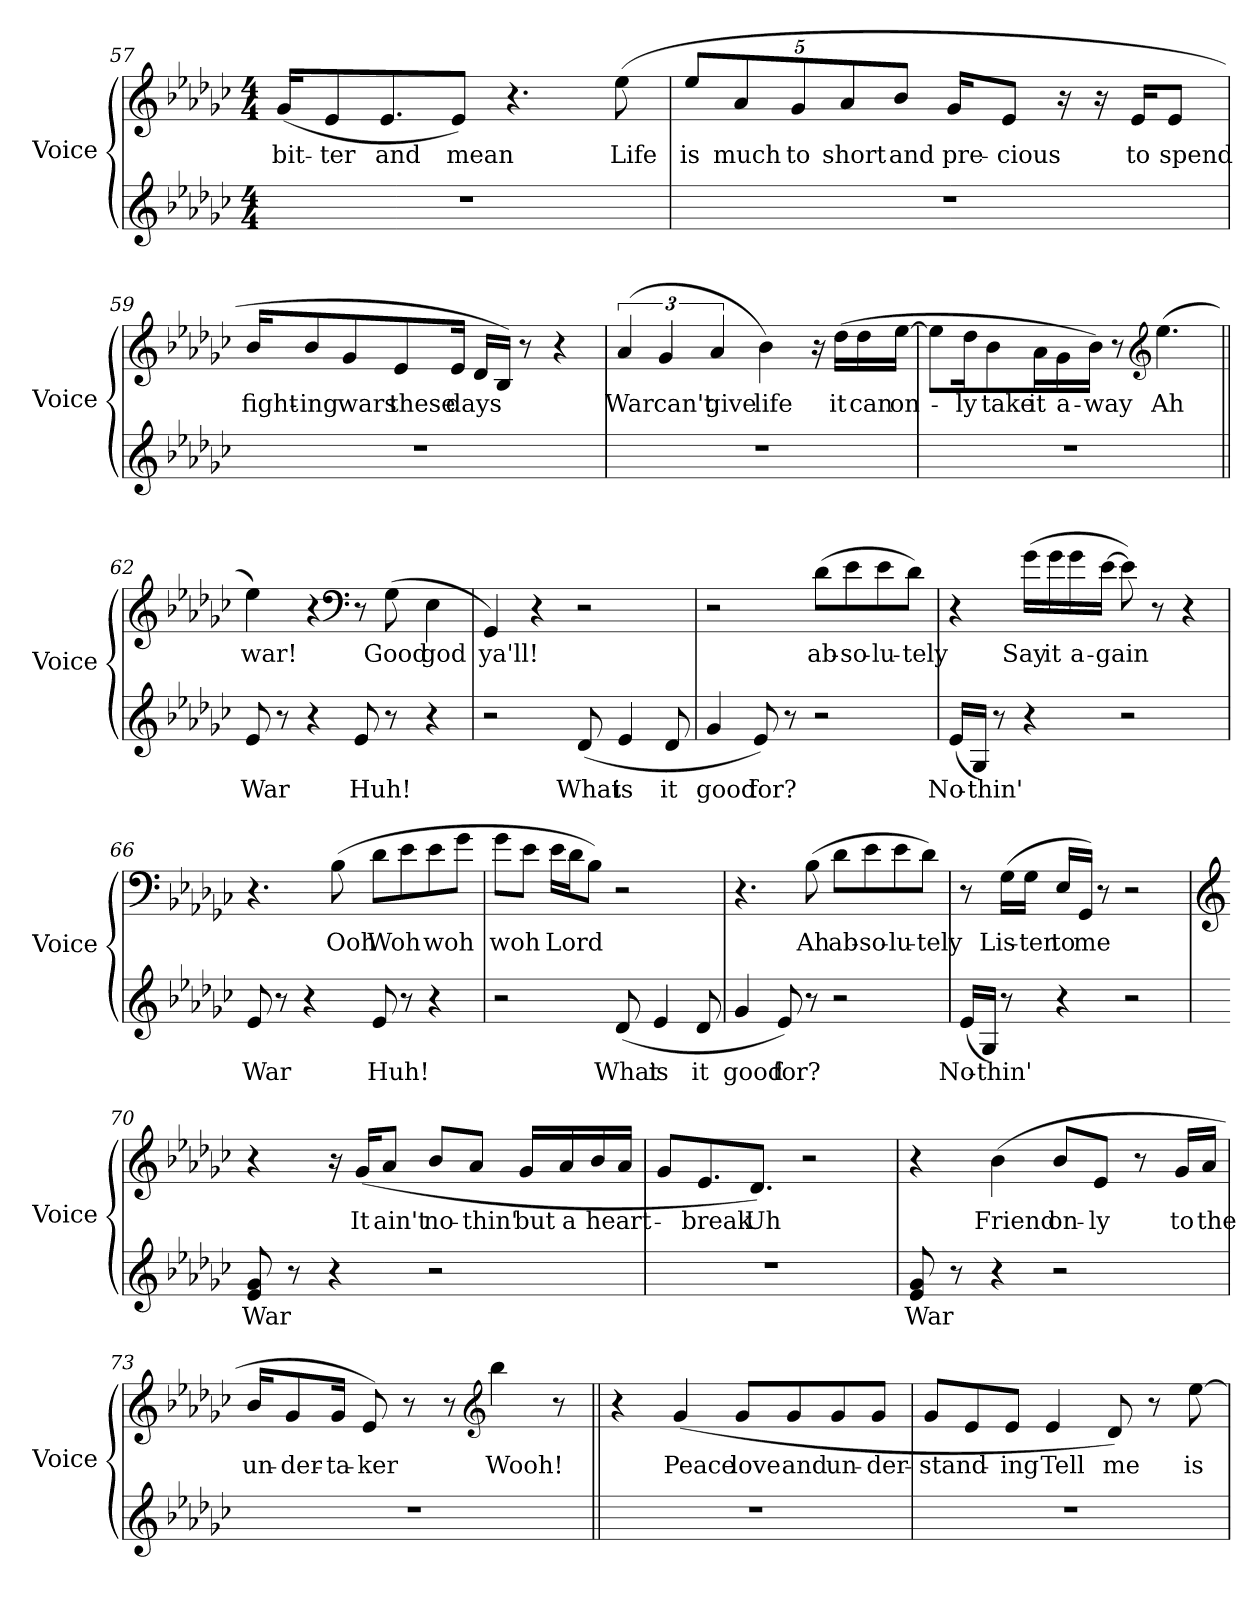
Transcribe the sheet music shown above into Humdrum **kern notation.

**kern	**text	**kern	**text
*part2	*part2	*part1	*part1
*staff2	*staff2	*staff1	*staff1
*I"Voice	*	*I"Voice	*
*I'Voice	*	*I'Voice	*
*clefG2	*	*clefG2	*
*k[b-e-a-d-g-c-]	*	*k[b-e-a-d-g-c-]	*
*e-:	*	*e-:	*
*M4/4	*	*M4/4	*
=57	=57	=57	=57
!	!	!	!LO:LY:b
1r	.	(<16g-/KL	bit-
!	!	!	!LO:LY:b
.	.	8e-/	-ter
!	!	!	!LO:LY:b
.	.	8.e-/	and
!	!	!	!LO:LY:b
.	.	8e-/J)	mean
.	.	4.r	.
!	!	!	!LO:LY:b
.	.	(>8ee-\	Life
!!LO:LB:g=z
=58	=58	=58	=58
*	*	*Xbrackettup	*
!	!	!	!LO:LY:b
1r	.	10ee-/L	is
!	!	!	!LO:LY:b
.	.	10a-/	much
!	!	!	!LO:LY:b
.	.	10g-/	to
!	!	!	!LO:LY:b
.	.	10a-/	short
!	!	!	!LO:LY:b
.	.	10b-/J	and
!	!	!	!LO:LY:b
.	.	16g-/KL	pre-
!	!	!	!LO:LY:b
.	.	8e-/J	-cious
.	.	16r	.
.	.	16r	.
!	!	!	!LO:LY:b
.	.	16e-/KL	to
!	!	!	!LO:LY:b
.	.	8e-/J	spend
!!LO:LB:g=z
=59	=59	=59	=59
!	!	!	!LO:LY:b
1r	.	16b-/KL	fight-
!	!	!	!LO:LY:b
.	.	8b-/	-ing
!	!	!	!LO:LY:b
.	.	8g-/	wars
!	!	!	!LO:LY:b
.	.	8e-/	these
!	!	!	!LO:LY:b
.	.	16e-/Jk	days
.	.	16d-/LL	.
.	.	16B-/JJ)	.
.	.	8r	.
.	.	4r	.
=60	=60	=60	=60
*	*	*brackettup	*
!	!	!	!LO:LY:b
1r	.	(>6a-/	War
!	!	!	!LO:LY:b
.	.	6g-/	can't
!	!	!	!LO:LY:b
.	.	6a-/	give
!	!	!	!LO:LY:b
.	.	4b-\)	life
.	.	16r	.
!	!	!	!LO:LY:b
.	.	(>16dd-\LL	it
!	!	!	!LO:LY:b
.	.	16dd-\	can
!	!	!	!LO:LY:b
.	.	[16ee-\JJ	on-
!!LO:LB:g=z
=61	=61	=61	=61
1r	.	8ee-\L]	.
!	!	!	!LO:LY:b
.	.	16dd-\K	-ly
!	!	!	!LO:LY:b
.	.	8b-\	take
!	!	!	!LO:LY:b
.	.	16a-\L	it
!	!	!	!LO:LY:b
.	.	16g-\	a-
!	!	!	!LO:LY:b
.	.	16b-\JJ)	-way
.	.	8r	.
*	*	*clefG2	*
!	!	!	!LO:LY:b
.	.	(>4.ee-\	Ah
!!LO:PB:g=z
=62||	=62||	=62||	=62||
!	!LO:LY:b	!	!LO:LY:b
8e-/	War	4ee-\)	war!
8r	.	.	.
4r	.	4r	.
*	*	*clefF4	*
!	!LO:LY:b	!	!
8e-/	Huh!	8r	.
!	!	!	!LO:LY:b
8r	.	(>8G-\	Good
!	!	!	!LO:LY:b
4r	.	4E-\	god
=63	=63	=63	=63
!	!	!	!LO:LY:b
2r	.	4GG-/)	ya'll!
.	.	4r	.
!	!LO:LY:b	!	!
(<8d-/	What	2r	.
!	!LO:LY:b	!	!
4e-/	is	.	.
!	!LO:LY:b	!	!
8d-/	it	.	.
=64	=64	=64	=64
!	!LO:LY:b	!	!
4g-/	good	2r	.
!	!LO:LY:b	!	!
8e-/)	for?	.	.
8r	.	.	.
!	!	!	!LO:LY:b
2r	.	(>8d-\L	ab-
!	!	!	!LO:LY:b
.	.	8e-\	-so-
!	!	!	!LO:LY:b
.	.	8e-\	-lu-
!	!	!	!LO:LY:b
.	.	8d-\J)	-tely
!!LO:LB:g=z
=65	=65	=65	=65
!	!LO:LY:b	!	!
(<16e-/LL	No-	4r	.
!	!LO:LY:b	!	!
16G-/JJ)	-thin'	.	.
8r	.	.	.
!	!	!	!LO:LY:b
4r	.	(>16g-\LL	Say
!	!	!	!LO:LY:b
.	.	16g-\	it
!	!	!	!LO:LY:b
.	.	16g-\	a-
!	!	!	!LO:LY:b
.	.	[16e-\JJ	-gain
2r	.	8e-\])	.
.	.	8r	.
.	.	4r	.
!!LO:LB:g=z
=66	=66	=66	=66
!	!LO:LY:b	!	!
8e-/	War	4.r	.
8r	.	.	.
4r	.	.	.
!	!	!	!LO:LY:b
.	.	(>8B-\	Ooh
!	!LO:LY:b	!	!LO:LY:b
8e-/	Huh!	8d-\L	Woh
8r	.	8e-\	.
!	!	!	!LO:LY:b
4r	.	8e-\	woh
.	.	8g-\J	.
=67	=67	=67	=67
!	!	!	!LO:LY:b
2r	.	8g-\L	woh
.	.	8e-\J	.
!	!	!	!LO:LY:b
.	.	16e-\LL	Lord
.	.	16d-\J	.
.	.	8B-\J)	.
!	!LO:LY:b	!	!
(<8d-/	What	2r	.
!	!LO:LY:b	!	!
4e-/	is	.	.
!	!LO:LY:b	!	!
8d-/	it	.	.
=68	=68	=68	=68
!	!LO:LY:b	!	!
4g-/	good	4.r	.
!	!LO:LY:b	!	!
8e-/)	for?	.	.
!	!	!	!LO:LY:b
8r	.	(>8B-\	Ah
!	!	!	!LO:LY:b
2r	.	8d-\L	ab-
!	!	!	!LO:LY:b
.	.	8e-\	-so-
!	!	!	!LO:LY:b
.	.	8e-\	-lu-
!	!	!	!LO:LY:b
.	.	8d-\J)	-tely
!!LO:LB:g=z
=69	=69	=69	=69
!	!LO:LY:b	!	!
(<16e-/LL	No-	8r	.
!	!LO:LY:b	!	!
16G-/JJ)	-thin'	.	.
!	!	!	!LO:LY:b
8r	.	(>16G-\LL	Lis-
!	!	!	!LO:LY:b
.	.	16G-\JJ	-ten
!	!	!	!LO:LY:b
4r	.	16E-/LL	to
!	!	!	!LO:LY:b
.	.	16GG-/JJ)	me
.	.	8r	.
2r	.	2r	.
=70	=70	=70	=70
*	*	*clefG2	*
!	!LO:LY:b	!	!
8e-/ 8g-/	War	4r	.
8r	.	.	.
4r	.	16r	.
!	!	!	!LO:LY:b
.	.	(<16g-/KL	It
!	!	!	!LO:LY:b
.	.	8a-/J	ain't
!	!	!	!LO:LY:b
2r	.	8b-/L	no-
!	!	!	!LO:LY:b
.	.	8a-/J	-thin'
!	!	!	!LO:LY:b
.	.	16g-/LL	but
!	!	!	!LO:LY:b
.	.	16a-/	a
!	!	!	!LO:LY:b
.	.	16b-/	heart-
.	.	16a-/JJ	.
=71	=71	=71	=71
1r	.	8g-/L	.
!	!	!	!LO:LY:b
.	.	8.e-/	-break
!	!	!	!LO:LY:b
.	.	8.d-/J)	Uh
.	.	2r	.
!!LO:LB:g=z
=72	=72	=72	=72
!	!LO:LY:b	!	!
8e-/ 8g-/	War	4r	.
8r	.	.	.
!	!	!	!LO:LY:b
4r	.	(>4b-\	Friend
!	!	!	!LO:LY:b
2r	.	8b-/L	on-
!	!	!	!LO:LY:b
.	.	8e-/J	-ly
.	.	8r	.
!	!	!	!LO:LY:b
.	.	16g-/LL	to
!	!	!	!LO:LY:b
.	.	16a-/JJ	the
=73	=73	=73	=73
!	!	!	!LO:LY:b
1r	.	16b-/KL	un-
!	!	!	!LO:LY:b
.	.	8g-/	-der-
!	!	!	!LO:LY:b
.	.	16g-/Jk	-ta-
!	!	!	!LO:LY:b
.	.	8e-/)	-ker
.	.	8r	.
.	.	8r	.
*	*	*clefG2	*
!	!	!	!LO:LY:b
.	.	4bb-\	Wooh!
.	.	8r	.
=74||	=74||	=74||	=74||
1r	.	4r	.
!	!	!	!LO:LY:b
.	.	(>4g-/	Peace
!	!	!	!LO:LY:b
.	.	8g-/L	love
!	!	!	!LO:LY:b
.	.	8g-/	and
!	!	!	!LO:LY:b
.	.	8g-/	un-
!	!	!	!LO:LY:b
.	.	8g-/J	-der-
!!LO:PB:g=z
=75	=75	=75	=75
!	!	!	!LO:LY:b
1r	.	8g-/L	-stand-
.	.	8e-/	.
!	!	!	!LO:LY:b
.	.	8e-/J	-ing
!	!	!	!LO:LY:b
.	.	4e-/	Tell
!	!	!	!LO:LY:b
.	.	8d-/)	me
.	.	8r	.
!	!	!	!LO:LY:b
.	.	[8ee-\	is
=	=	=	=
*-	*-	*-	*-
